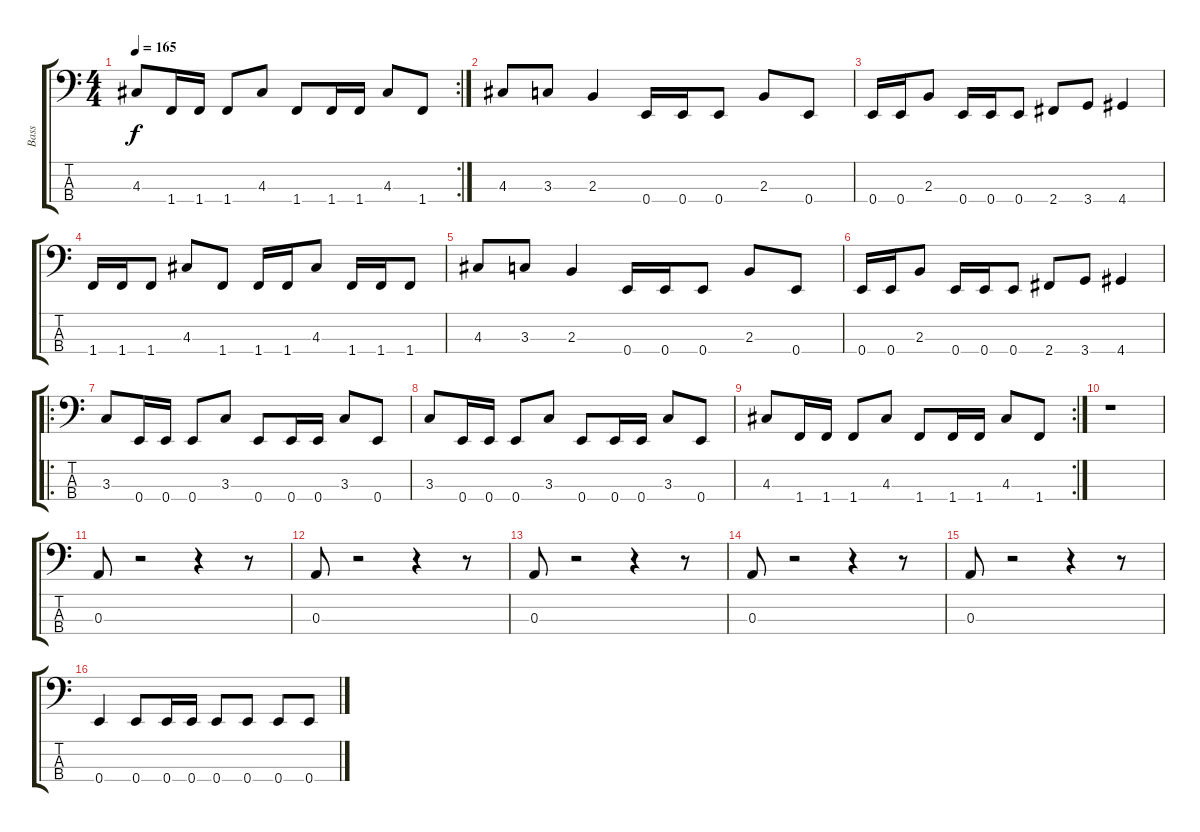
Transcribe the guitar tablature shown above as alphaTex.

\track ("Bass" "Bass") {instrument electricbasspick}
\staff {score tabs}
\tuning (G2 D2 A1 E1) {hide}
\rc 2
\ts (4 4)
\tempo 165
\clef f4
\ks c
4.3.8{dy f} 1.4.16 1.4.16 1.4.8 4.3.8 1.4.8 1.4.16 1.4.16 4.3.8 1.4.8 |
4.3.8 3.3.8 2.3.4 0.4.16 0.4.16 0.4.8 2.3.8 0.4.8 |
0.4.16 0.4.16 2.3.8 0.4.16 0.4.16 0.4.8 2.4.8 3.4.8 4.4.4 |
1.4.16 1.4.16 1.4.8 4.3.8 1.4.8 1.4.16 1.4.16 4.3.8 1.4.16 1.4.16 1.4.8 |
4.3.8 3.3.8 2.3.4 0.4.16 0.4.16 0.4.8 2.3.8 0.4.8 |
0.4.16 0.4.16 2.3.8 0.4.16 0.4.16 0.4.8 2.4.8 3.4.8 4.4.4 |
\ro
3.3.8 0.4.16 0.4.16 0.4.8 3.3.8 0.4.8 0.4.16 0.4.16 3.3.8 0.4.8 |
3.3.8 0.4.16 0.4.16 0.4.8 3.3.8 0.4.8 0.4.16 0.4.16 3.3.8 0.4.8 |
\rc 2
4.3.8 1.4.16 1.4.16 1.4.8 4.3.8 1.4.8 1.4.16 1.4.16 4.3.8 1.4.8 |
r.1 |
0.3.8 r.2 r.4 r.8 |
0.3.8 r.2 r.4 r.8 |
0.3.8 r.2 r.4 r.8 |
0.3.8 r.2 r.4 r.8 |
0.3.8 r.2 r.4 r.8 |
0.4.4 0.4.8 0.4.16 0.4.16 0.4.8 0.4.8 0.4.8 0.4.8
